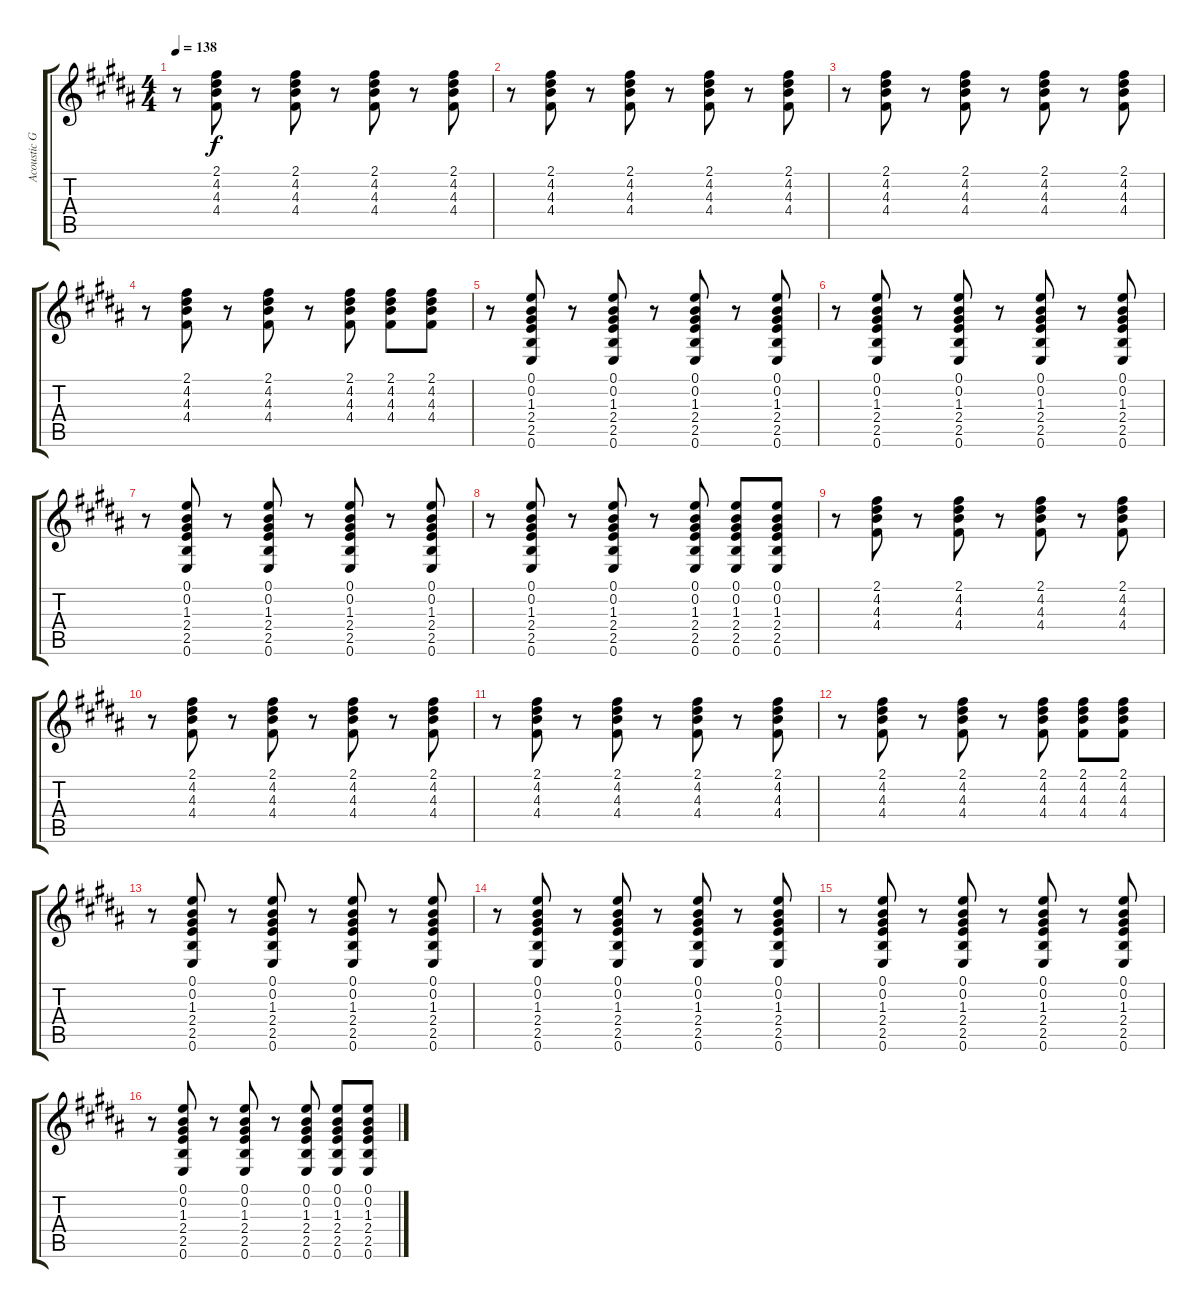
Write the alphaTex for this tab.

\track ("Acoustic Guitar 1" "Acoustic G") {instrument acousticguitarsteel}
\staff {score tabs}
\tuning (E4 B3 G3 D3 A2 E2) {hide}
\ts (4 4)
\tempo 138
\clef g2
\ks b
r.8{dy f} (2.1 4.2 4.3 4.4).8 r.8 (2.1 4.2 4.3 4.4).8 r.8 (2.1 4.2 4.3 4.4).8 r.8 (2.1 4.2 4.3 4.4).8 |
r.8 (2.1 4.2 4.3 4.4).8 r.8 (2.1 4.2 4.3 4.4).8 r.8 (2.1 4.2 4.3 4.4).8 r.8 (2.1 4.2 4.3 4.4).8 |
r.8 (2.1 4.2 4.3 4.4).8 r.8 (2.1 4.2 4.3 4.4).8 r.8 (2.1 4.2 4.3 4.4).8 r.8 (2.1 4.2 4.3 4.4).8 |
r.8 (2.1 4.2 4.3 4.4).8 r.8 (2.1 4.2 4.3 4.4).8 r.8 (2.1 4.2 4.3 4.4).8 (2.1 4.2 4.3 4.4).8 (2.1 4.2 4.3 4.4).8 |
r.8 (0.1 0.2 1.3 2.4 2.5 0.6).8 r.8 (0.1 0.2 1.3 2.4 2.5 0.6).8 r.8 (0.1 0.2 1.3 2.4 2.5 0.6).8 r.8 (0.1 0.2 1.3 2.4 2.5 0.6).8 |
r.8 (0.1 0.2 1.3 2.4 2.5 0.6).8 r.8 (0.1 0.2 1.3 2.4 2.5 0.6).8 r.8 (0.1 0.2 1.3 2.4 2.5 0.6).8 r.8 (0.1 0.2 1.3 2.4 2.5 0.6).8 |
r.8 (0.1 0.2 1.3 2.4 2.5 0.6).8 r.8 (0.1 0.2 1.3 2.4 2.5 0.6).8 r.8 (0.1 0.2 1.3 2.4 2.5 0.6).8 r.8 (0.1 0.2 1.3 2.4 2.5 0.6).8 |
r.8 (0.1 0.2 1.3 2.4 2.5 0.6).8 r.8 (0.1 0.2 1.3 2.4 2.5 0.6).8 r.8 (0.1 0.2 1.3 2.4 2.5 0.6).8 (0.1 0.2 1.3 2.4 2.5 0.6).8 (0.1 0.2 1.3 2.4 2.5 0.6).8 |
r.8 (2.1 4.2 4.3 4.4).8 r.8 (2.1 4.2 4.3 4.4).8 r.8 (2.1 4.2 4.3 4.4).8 r.8 (2.1 4.2 4.3 4.4).8 |
r.8 (2.1 4.2 4.3 4.4).8 r.8 (2.1 4.2 4.3 4.4).8 r.8 (2.1 4.2 4.3 4.4).8 r.8 (2.1 4.2 4.3 4.4).8 |
r.8 (2.1 4.2 4.3 4.4).8 r.8 (2.1 4.2 4.3 4.4).8 r.8 (2.1 4.2 4.3 4.4).8 r.8 (2.1 4.2 4.3 4.4).8 |
r.8 (2.1 4.2 4.3 4.4).8 r.8 (2.1 4.2 4.3 4.4).8 r.8 (2.1 4.2 4.3 4.4).8 (2.1 4.2 4.3 4.4).8 (2.1 4.2 4.3 4.4).8 |
r.8 (0.1 0.2 1.3 2.4 2.5 0.6).8 r.8 (0.1 0.2 1.3 2.4 2.5 0.6).8 r.8 (0.1 0.2 1.3 2.4 2.5 0.6).8 r.8 (0.1 0.2 1.3 2.4 2.5 0.6).8 |
r.8 (0.1 0.2 1.3 2.4 2.5 0.6).8 r.8 (0.1 0.2 1.3 2.4 2.5 0.6).8 r.8 (0.1 0.2 1.3 2.4 2.5 0.6).8 r.8 (0.1 0.2 1.3 2.4 2.5 0.6).8 |
r.8 (0.1 0.2 1.3 2.4 2.5 0.6).8 r.8 (0.1 0.2 1.3 2.4 2.5 0.6).8 r.8 (0.1 0.2 1.3 2.4 2.5 0.6).8 r.8 (0.1 0.2 1.3 2.4 2.5 0.6).8 |
r.8 (0.1 0.2 1.3 2.4 2.5 0.6).8 r.8 (0.1 0.2 1.3 2.4 2.5 0.6).8 r.8 (0.1 0.2 1.3 2.4 2.5 0.6).8 (0.1 0.2 1.3 2.4 2.5 0.6).8 (0.1 0.2 1.3 2.4 2.5 0.6).8
